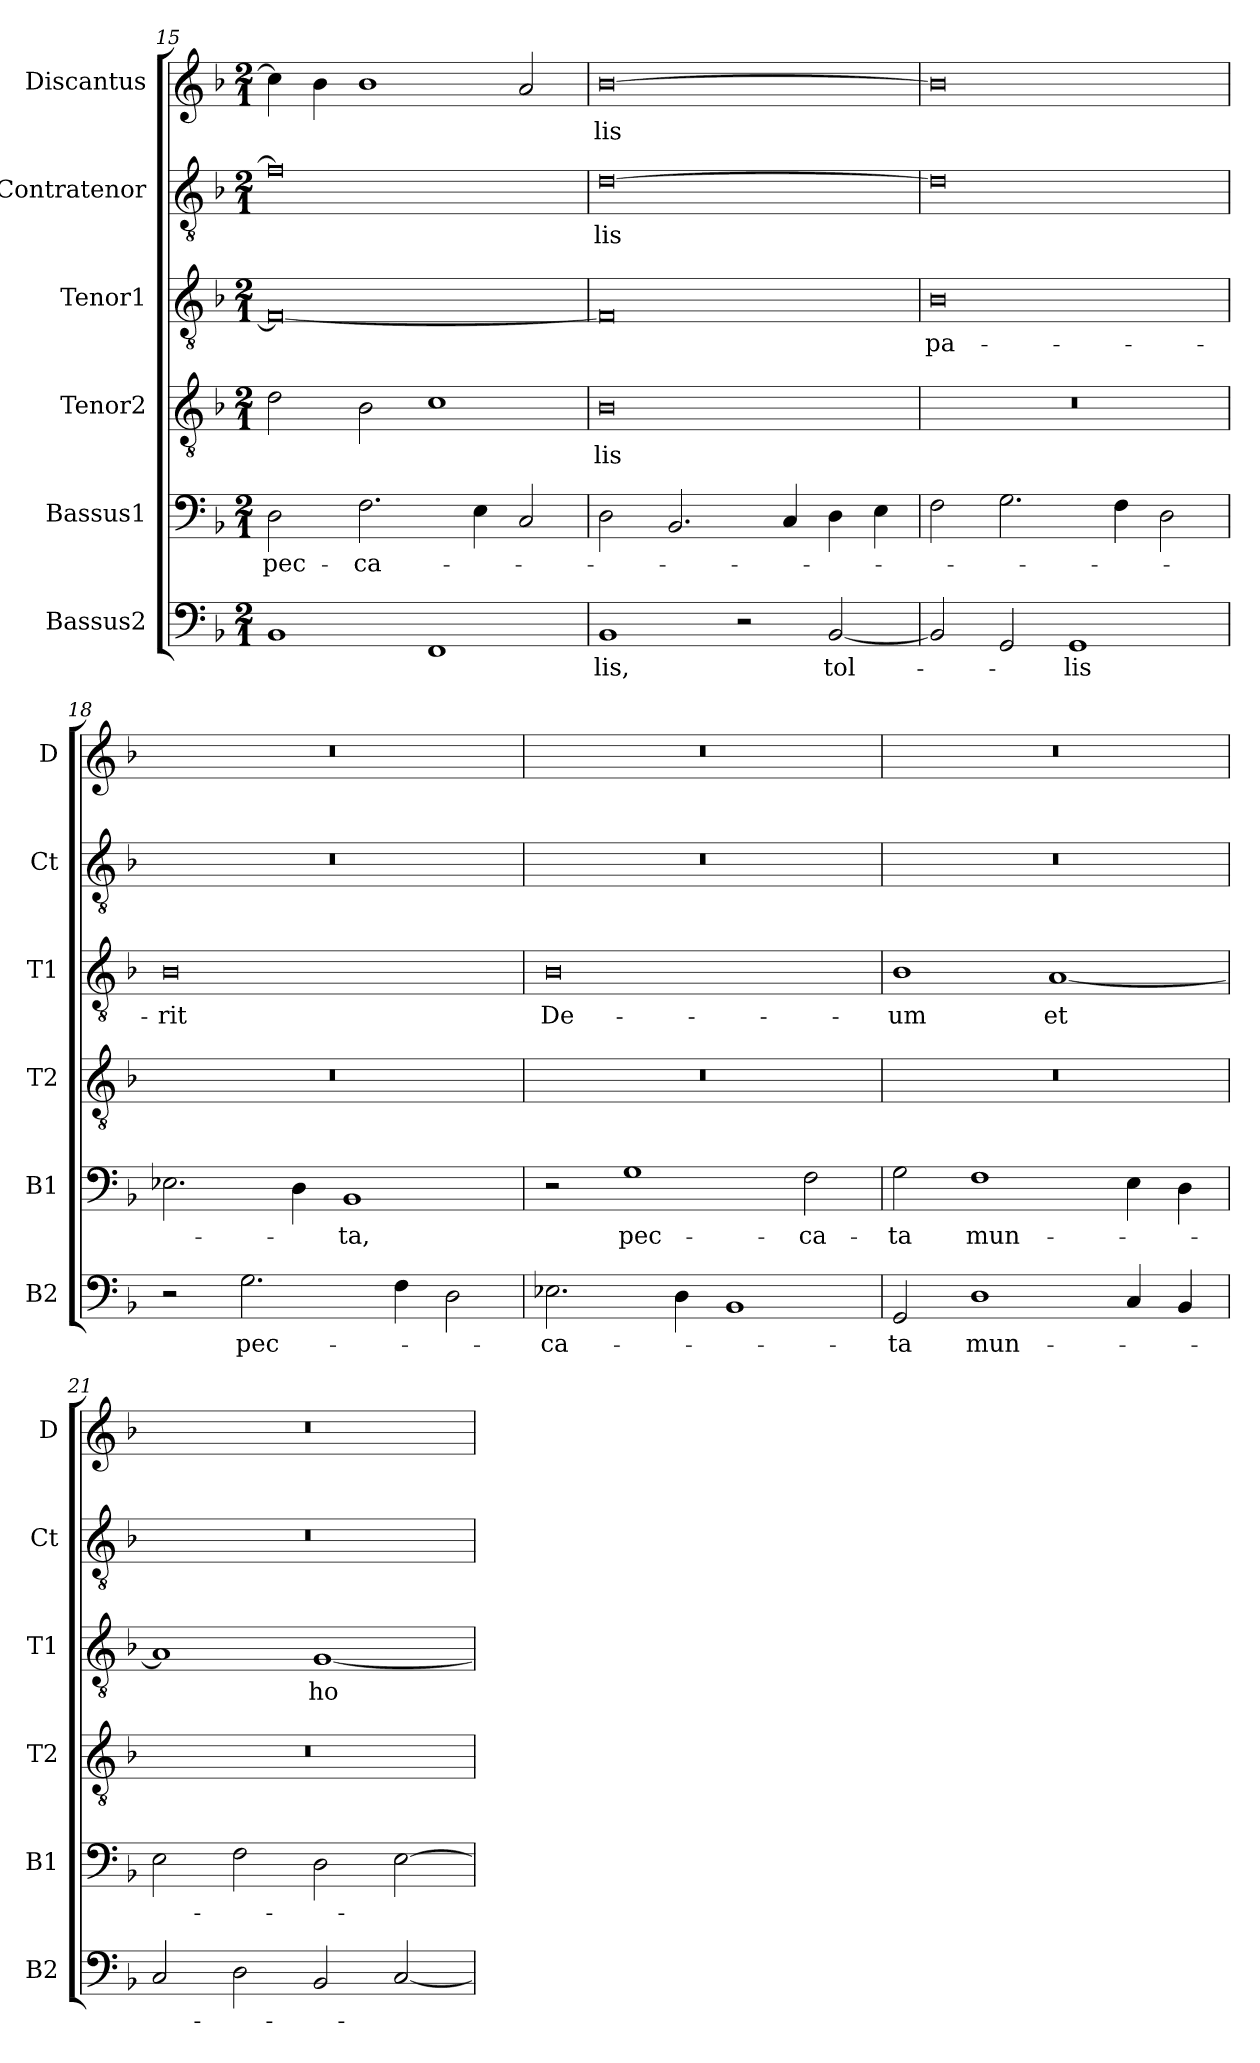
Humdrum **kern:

**kern	**text	**kern	**text	**kern	**text	**kern	**text	**kern	**text	**kern	**text
*part6	*part6	*part5	*part5	*part4	*part4	*part3	*part3	*part2	*part2	*part1	*part1
*staff6	*staff6	*staff5	*staff5	*staff4	*staff4	*staff3	*staff3	*staff2	*staff2	*staff1	*staff1
*I"Bassus2	*	*I"Bassus1	*	*I"Tenor2	*	*I"Tenor1	*	*I"Contratenor	*	*I"Discantus	*
*I'B2	*	*I'B1	*	*I'T2	*	*I'T1	*	*I'Ct	*	*I'D	*
*clefF4	*	*clefF4	*	*clefGv2	*	*clefGv2	*	*clefGv2	*	*clefG2	*
*k[b-]	*	*k[b-]	*	*k[b-]	*	*k[b-]	*	*k[b-]	*	*k[b-]	*
*M2/1	*	*M2/1	*	*M2/1	*	*M2/1	*	*M2/1	*	*M2/1	*
=15	=15	=15	=15	=15	=15	=15	=15	=15	=15	=15	=15
1BB-	.	2D\	pec-	2d\	.	0F_	.	0f]	.	4cc\]	.
.	.	.	.	.	.	.	.	.	.	4b-\	.
.	.	2.F\	-ca-	2B-\	.	.	.	.	.	1b-	.
1FF	.	.	.	1c	.	.	.	.	.	.	.
.	.	4E\	.	.	.	.	.	.	.	.	.
.	.	2C/	.	.	.	.	.	.	.	2a/	.
=16	=16	=16	=16	=16	=16	=16	=16	=16	=16	=16	=16
1BB-	-lis,	2D\	.	0B-	-lis	0F]	.	[0d	-lis	[0b-	-lis
.	.	2.BB-/	.	.	.	.	.	.	.	.	.
2r	.	.	.	.	.	.	.	.	.	.	.
.	.	4C/	.	.	.	.	.	.	.	.	.
[2BB-/	tol-	4D\	.	.	.	.	.	.	.	.	.
.	.	4E\	.	.	.	.	.	.	.	.	.
=17	=17	=17	=17	=17	=17	=17	=17	=17	=17	=17	=17
2BB-/]	.	2F\	.	0r	.	0B-	pa-	0d]	.	0b-]	.
2GG/	.	2.G\	.	.	.	.	.	.	.	.	.
1GG	-lis	.	.	.	.	.	.	.	.	.	.
.	.	4F\	.	.	.	.	.	.	.	.	.
.	.	2D\	.	.	.	.	.	.	.	.	.
=18	=18	=18	=18	=18	=18	=18	=18	=18	=18	=18	=18
2r	.	2.E-X\	.	0r	.	0B-	-rit	0r	.	0r	.
2.G\	pec-	.	.	.	.	.	.	.	.	.	.
.	.	4D\	.	.	.	.	.	.	.	.	.
.	.	1BB-	-ta,	.	.	.	.	.	.	.	.
4F\	.	.	.	.	.	.	.	.	.	.	.
2D\	.	.	.	.	.	.	.	.	.	.	.
=19	=19	=19	=19	=19	=19	=19	=19	=19	=19	=19	=19
2.E-X\	-ca-	2r	.	0r	.	0B-	De-	0r	.	0r	.
.	.	1G	pec-	.	.	.	.	.	.	.	.
4D\	.	.	.	.	.	.	.	.	.	.	.
1BB-	.	.	.	.	.	.	.	.	.	.	.
.	.	2F\	-ca-	.	.	.	.	.	.	.	.
=20	=20	=20	=20	=20	=20	=20	=20	=20	=20	=20	=20
2GG/	-ta	2G\	-ta	0r	.	1B-	-um	0r	.	0r	.
1D	mun-	1F	mun-	.	.	.	.	.	.	.	.
.	.	.	.	.	.	[1A	et	.	.	.	.
4C/	.	4E\	.	.	.	.	.	.	.	.	.
4BB-/	.	4D\	.	.	.	.	.	.	.	.	.
=21	=21	=21	=21	=21	=21	=21	=21	=21	=21	=21	=21
2C/	.	2E\	.	0r	.	1A]	.	0r	.	0r	.
2D\	.	2F\	.	.	.	.	.	.	.	.	.
2BB-/	.	2D\	.	.	.	[1G	ho-	.	.	.	.
[2C/	.	[2E\	.	.	.	.	.	.	.	.	.
=	=	=	=	=	=	=	=	=	=	=	=
*-	*-	*-	*-	*-	*-	*-	*-	*-	*-	*-	*-
